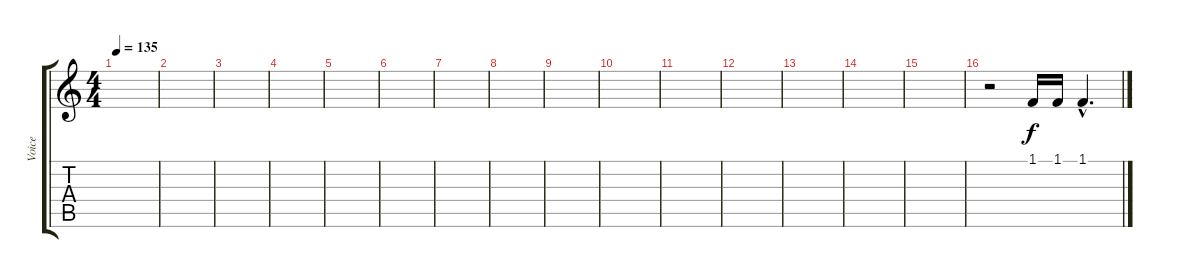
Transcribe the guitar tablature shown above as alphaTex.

\track ("Voice" "Voice") {instrument tenorsax}
\staff {score tabs}
\tuning (E4 B3 G3 D3 A2 E2) {hide}
\ts (4 4)
\tempo 135
\clef g2
\ks c
|
|
|
|
|
|
|
|
|
|
|
|
|
|
|
r.2 1.1.16 1.1.16 1.1{hac}.4{d}
